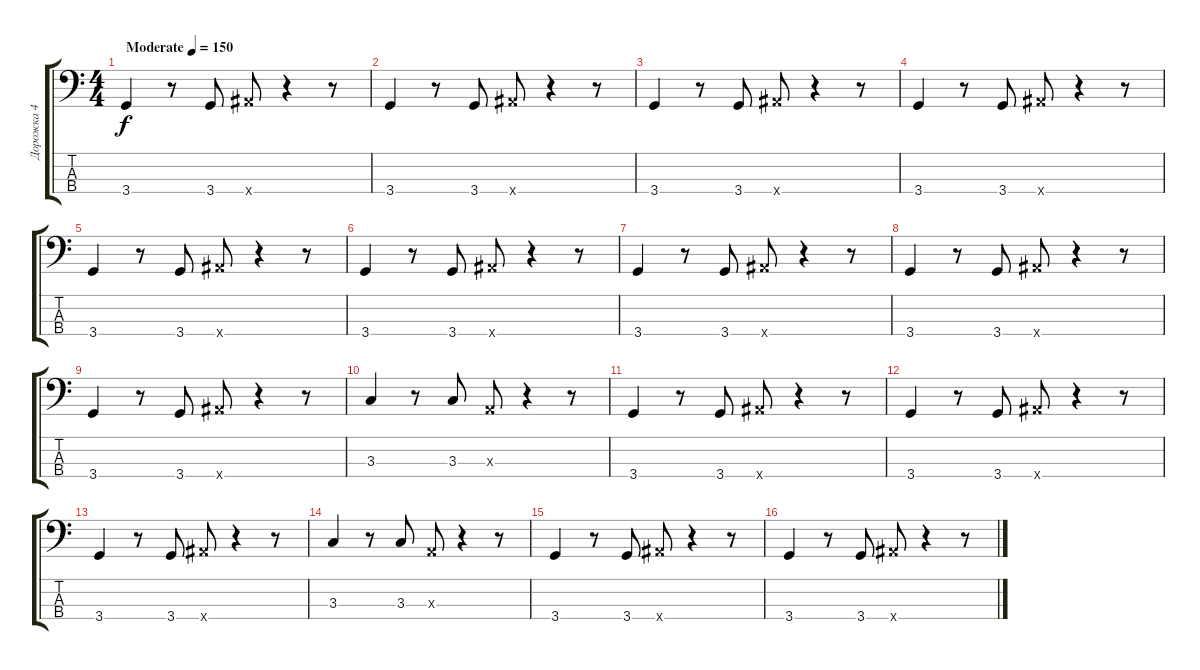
\track ("Дорожка 4" "Дорожка 4") {instrument electricbassfinger}
\staff {score tabs}
\tuning (G2 D2 A1 E1) {hide}
\ts (4 4)
\tempo (150 "Moderate")
\clef f4
\ks c
3.4.4{dy f instrument electricbassfinger} r.8 3.4.8 6.4{x}.8 r.4 r.8 |
3.4.4 r.8 3.4.8 6.4{x}.8 r.4 r.8 |
3.4.4 r.8 3.4.8 6.4{x}.8 r.4 r.8 |
3.4.4 r.8 3.4.8 6.4{x}.8 r.4 r.8 |
3.4.4 r.8 3.4.8 6.4{x}.8 r.4 r.8 |
3.4.4 r.8 3.4.8 6.4{x}.8 r.4 r.8 |
3.4.4 r.8 3.4.8 6.4{x}.8 r.4 r.8 |
3.4.4 r.8 3.4.8 6.4{x}.8 r.4 r.8 |
3.4.4 r.8 3.4.8 6.4{x}.8 r.4 r.8 |
3.3.4 r.8 3.3.8 0.3{x}.8 r.4 r.8 |
3.4.4 r.8 3.4.8 6.4{x}.8 r.4 r.8 |
3.4.4 r.8 3.4.8 6.4{x}.8 r.4 r.8 |
3.4.4 r.8 3.4.8 6.4{x}.8 r.4 r.8 |
3.3.4 r.8 3.3.8 0.3{x}.8 r.4 r.8 |
3.4.4 r.8 3.4.8 6.4{x}.8 r.4 r.8 |
3.4.4 r.8 3.4.8 6.4{x}.8 r.4 r.8
